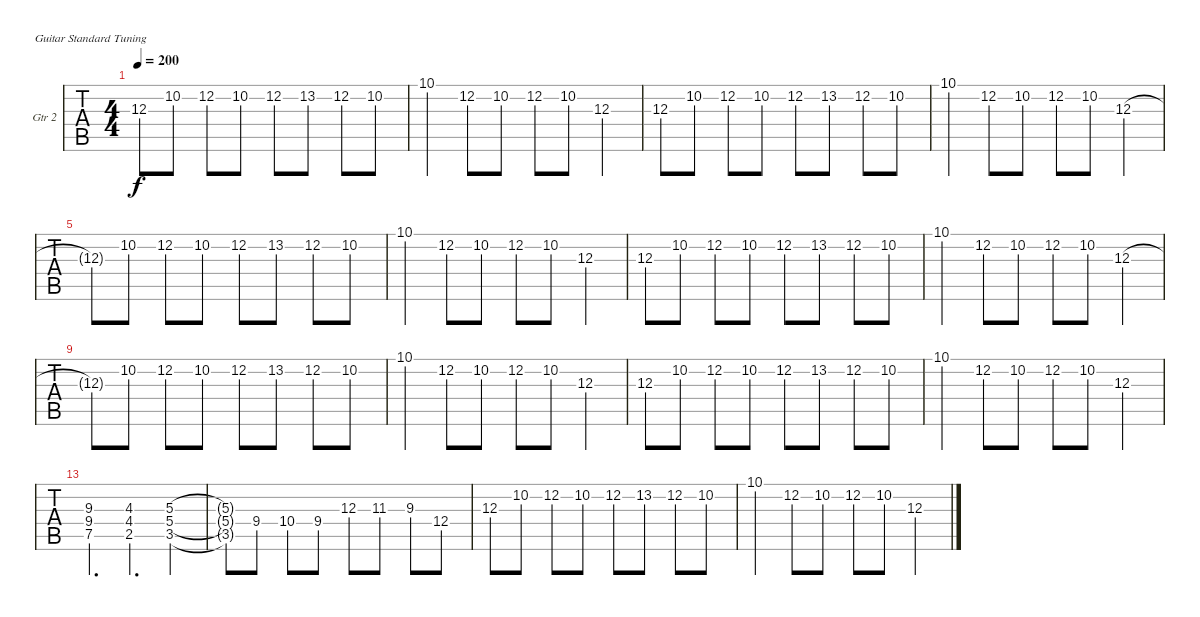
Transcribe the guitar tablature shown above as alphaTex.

\bracketExtendMode nobrackets
\firstSystemTrackNameOrientation horizontal
\otherSystemsTrackNameOrientation horizontal
\defaultBarNumberDisplay FirstOfSystem
\track ("Guitar 2" "Gtr 2") {instrument distortionguitar}
\staff {tabs}
\tuning (E4 B3 G3 D3 A2 E2)
\ts (4 4)
\tempo 200
\clef g2
\ks c
12.3{t}.8{dy f} 10.2.8 12.2.8 10.2.8 12.2.8 13.2.8 12.2.8 10.2.8 |
10.1.4 12.2.8 10.2.8 12.2.8 10.2.8 12.3.4 |
12.3.8 10.2.8 12.2.8 10.2.8 12.2.8 13.2.8 12.2.8 10.2.8 |
10.1.4 12.2.8 10.2.8 12.2.8 10.2.8 12.3.4 |
12.3{t}.8 10.2.8 12.2.8 10.2.8 12.2.8 13.2.8 12.2.8 10.2.8 |
10.1.4 12.2.8 10.2.8 12.2.8 10.2.8 12.3.4 |
12.3.8 10.2.8 12.2.8 10.2.8 12.2.8 13.2.8 12.2.8 10.2.8 |
10.1.4 12.2.8 10.2.8 12.2.8 10.2.8 12.3.4 |
12.3{t}.8 10.2.8 12.2.8 10.2.8 12.2.8 13.2.8 12.2.8 10.2.8 |
10.1.4 12.2.8 10.2.8 12.2.8 10.2.8 12.3.4 |
12.3.8 10.2.8 12.2.8 10.2.8 12.2.8 13.2.8 12.2.8 10.2.8 |
10.1.4 12.2.8 10.2.8 12.2.8 10.2.8 12.3.4 |
(9.3 9.4 7.5).4{d} (4.3 4.4 2.5).4{d} (5.3 5.4 3.5).4 |
(5.3{t} 5.4{t} 3.5{t}).8 9.4.8 10.4.8 9.4.8 12.3.8 11.3.8 9.3.8 12.4.8 |
12.3.8 10.2.8 12.2.8 10.2.8 12.2.8 13.2.8 12.2.8 10.2.8 |
10.1.4 12.2.8 10.2.8 12.2.8 10.2.8 12.3.4
